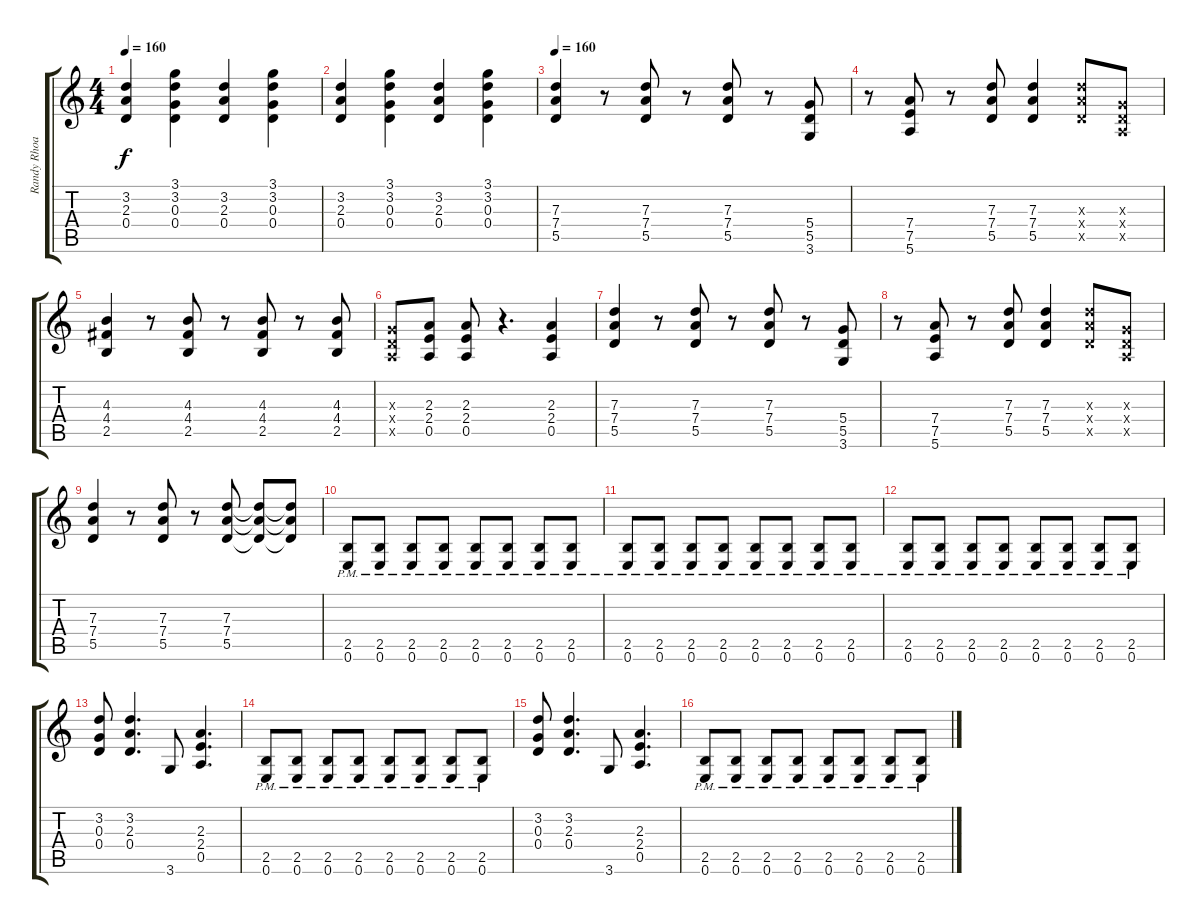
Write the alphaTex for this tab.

\track ("Randy Rhoads" "Randy Rhoa") {instrument overdrivenguitar}
\staff {score tabs}
\tuning (E4 B3 G3 D3 A2 E2) {hide}
\ts (4 4)
\tempo 160
\clef g2
\ks c
(3.2 2.3 0.4).4{dy f} (3.1 3.2 0.3 0.4).4 (3.2 2.3 0.4).4 (3.1 3.2 0.3 0.4).4 |
(3.2 2.3 0.4).4 (3.1 3.2 0.3 0.4).4 (3.2 2.3 0.4).4 (3.1 3.2 0.3 0.4).4 |
\tempo 160
(7.3 7.4 5.5).4 r.8 (7.3 7.4 5.5).8 r.8 (7.3 7.4 5.5).8 r.8 (5.4 5.5 3.6).8 |
r.8 (7.4 7.5 5.6).8 r.8 (7.3 7.4 5.5).8 (7.3 7.4 5.5).4 (7.3{x} 7.4{x} 5.5{x}).8 (0.3{x} 0.4{x} 0.5{x}).8 |
(4.3 4.4 2.5).4 r.8 (4.3 4.4 2.5).8 r.8 (4.3 4.4 2.5).8 r.8 (4.3 4.4 2.5).8 |
(0.3{x} 0.4{x} 0.5{x}).8 (2.3 2.4 0.5).8 (2.3 2.4 0.5).8 r.4{d} (2.3 2.4 0.5).4 |
(7.3 7.4 5.5).4 r.8 (7.3 7.4 5.5).8 r.8 (7.3 7.4 5.5).8 r.8 (5.4 5.5 3.6).8 |
r.8 (7.4 7.5 5.6).8 r.8 (7.3 7.4 5.5).8 (7.3 7.4 5.5).4 (7.3{x} 7.4{x} 5.5{x}).8 (0.3{x} 0.4{x} 0.5{x}).8 |
(7.3 7.4 5.5).4 r.8 (7.3 7.4 5.5).8 r.8 (7.3 7.4 5.5).8 (7.3{t} 7.4{t} 5.5{t}).8 (7.3{t} 7.4{t} 5.5{t}).8 |
(2.5 0.6{pm}).8 (2.5 0.6{pm}).8 (2.5 0.6{pm}).8 (2.5 0.6{pm}).8 (2.5 0.6{pm}).8 (2.5 0.6{pm}).8 (2.5 0.6{pm}).8 (2.5 0.6{pm}).8 |
(2.5 0.6{pm}).8 (2.5 0.6{pm}).8 (2.5 0.6{pm}).8 (2.5 0.6{pm}).8 (2.5 0.6{pm}).8 (2.5 0.6{pm}).8 (2.5 0.6{pm}).8 (2.5 0.6{pm}).8 |
(2.5 0.6{pm}).8 (2.5 0.6{pm}).8 (2.5 0.6{pm}).8 (2.5 0.6{pm}).8 (2.5 0.6{pm}).8 (2.5 0.6{pm}).8 (2.5 0.6{pm}).8 (2.5 0.6{pm}).8 |
(3.2 0.3 0.4).8 (3.2 2.3 0.4).4{d} 3.6.8 (2.3 2.4 0.5).4{d} |
(2.5 0.6{pm}).8 (2.5 0.6{pm}).8 (2.5 0.6{pm}).8 (2.5 0.6{pm}).8 (2.5 0.6{pm}).8 (2.5 0.6{pm}).8 (2.5 0.6{pm}).8 (2.5 0.6{pm}).8 |
(3.2 0.3 0.4).8 (3.2 2.3 0.4).4{d} 3.6.8 (2.3 2.4 0.5).4{d} |
(2.5 0.6{pm}).8 (2.5 0.6{pm}).8 (2.5 0.6{pm}).8 (2.5 0.6{pm}).8 (2.5 0.6{pm}).8 (2.5 0.6{pm}).8 (2.5 0.6{pm}).8 (2.5 0.6{pm}).8
